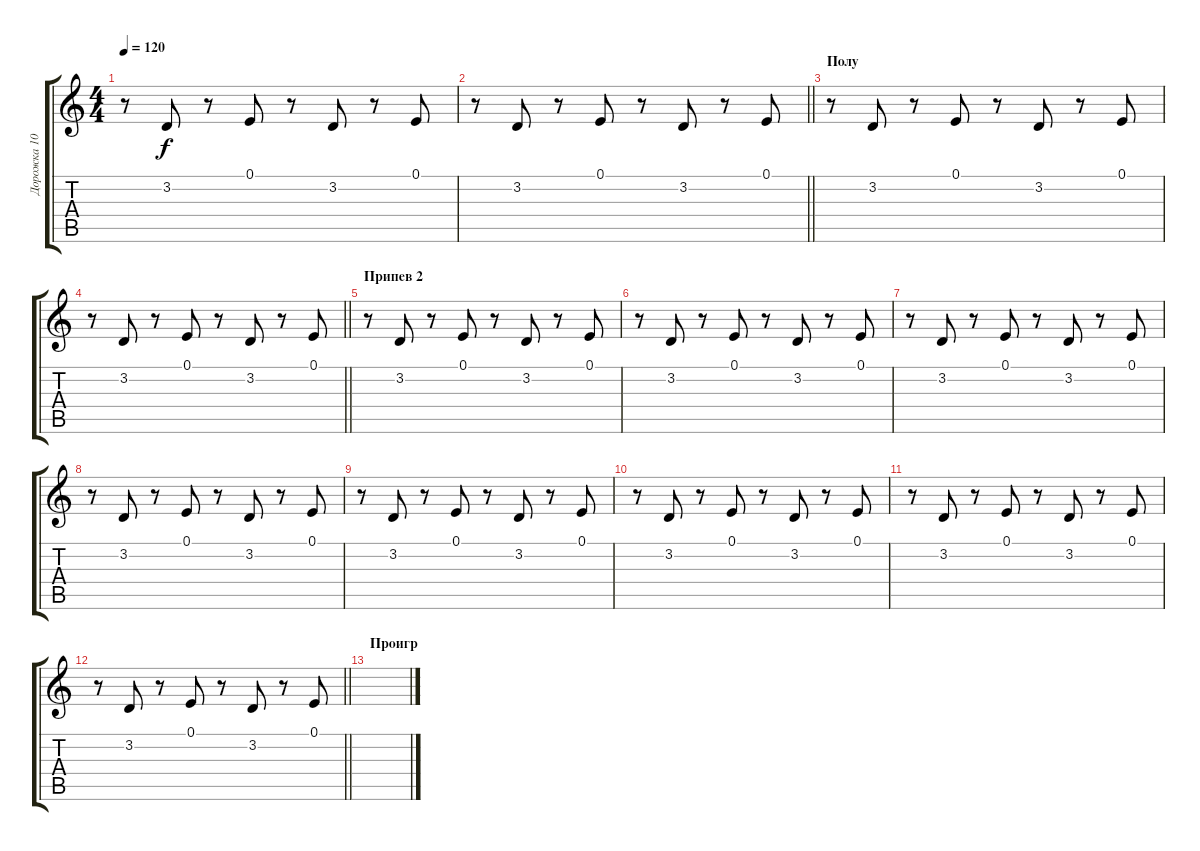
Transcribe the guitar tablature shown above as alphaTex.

\track ("Дорожка 10" "Дорожка 10") {instrument fx4atmosphere}
\staff {score tabs}
\tuning (E4 B3 G3 D3 A2 E2) {hide}
\ts (4 4)
\tempo 120
\clef g2
\ks c
r.8{dy f} 3.2.8 r.8 0.1.8 r.8 3.2.8 r.8 0.1.8 |
\barLineRight lightlight
r.8 3.2.8 r.8 0.1.8 r.8 3.2.8 r.8 0.1.8 |
\section ("" "Полу")
r.8 3.2.8 r.8 0.1.8 r.8 3.2.8 r.8 0.1.8 |
\barLineRight lightlight
r.8 3.2.8 r.8 0.1.8 r.8 3.2.8 r.8 0.1.8 |
\section ("" "Припев 2")
r.8 3.2.8 r.8 0.1.8 r.8 3.2.8 r.8 0.1.8 |
r.8 3.2.8 r.8 0.1.8 r.8 3.2.8 r.8 0.1.8 |
r.8 3.2.8 r.8 0.1.8 r.8 3.2.8 r.8 0.1.8 |
r.8 3.2.8 r.8 0.1.8 r.8 3.2.8 r.8 0.1.8 |
r.8 3.2.8 r.8 0.1.8 r.8 3.2.8 r.8 0.1.8 |
r.8 3.2.8 r.8 0.1.8 r.8 3.2.8 r.8 0.1.8 |
r.8 3.2.8 r.8 0.1.8 r.8 3.2.8 r.8 0.1.8 |
\barLineRight lightlight
r.8 3.2.8 r.8 0.1.8 r.8 3.2.8 r.8 0.1.8 |
\section ("" "Проигр")
